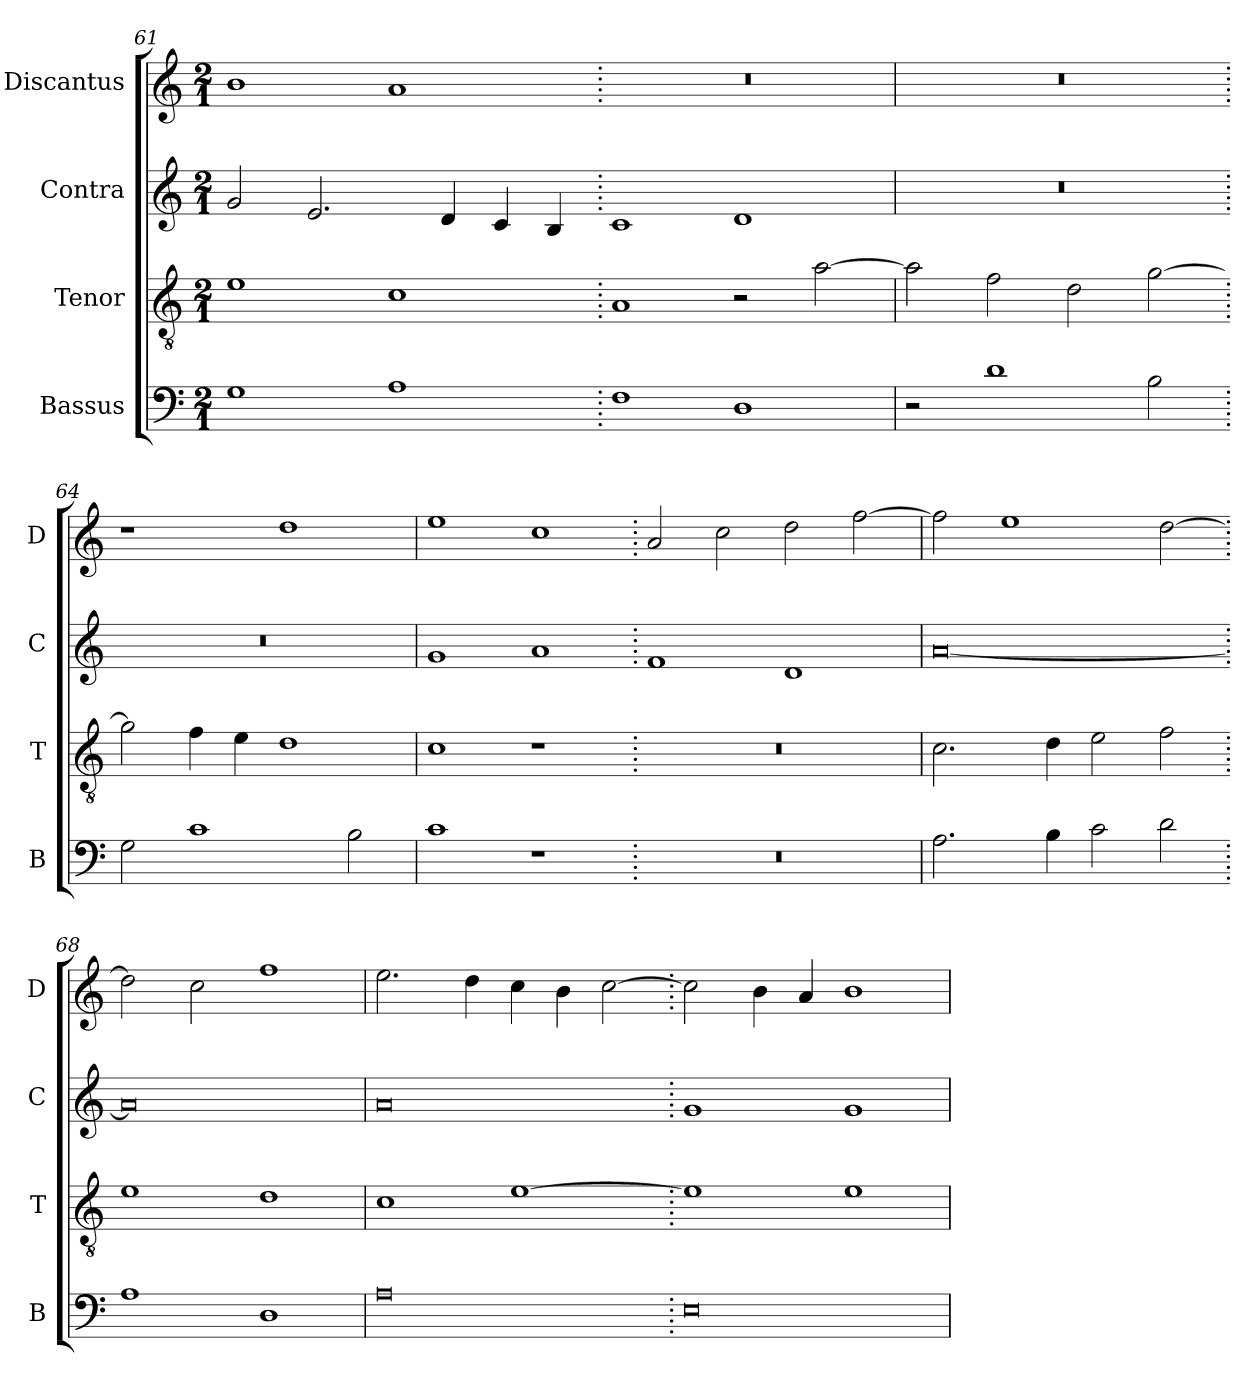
**kern	**kern	**kern	**kern
*part4	*part3	*part2	*part1
*staff4	*staff3	*staff2	*staff1
*I"Bassus	*I"Tenor	*I"Contra	*I"Discantus
*I'B	*I'T	*I'C	*I'D
*clefF4	*clefGv2	*clefG2	*clefG2
*k[]	*k[]	*k[]	*k[]
*M2/1	*M2/1	*M2/1	*M2/1
=61	=61	=61	=61
1G	1e	2g/	1b
.	.	2.e/	.
1A	1c	.	1a
.	.	4d/	.
.	.	4c/	.
.	.	4B/	.
=62.	=62.	=62.	=62.
1F	1A	1c	0r
1D	2r	1d	.
.	[2a\	.	.
=63	=63	=63	=63
2r	2a\]	0r	0r
1d	2f\	.	.
.	2d\	.	.
2B\	[2g\	.	.
=64.	=64.	=64.	=64.
2G\	2g\]	0r	1r
1c	4f\	.	.
.	4e\	.	.
.	1d	.	1dd
2B\	.	.	.
=65	=65	=65	=65
1c	1c	1g	1ee
1r	1r	1a	1cc
=66.	=66.	=66.	=66.
0r	0r	1f	2a/
.	.	.	2cc\
.	.	1d	2dd\
.	.	.	[2ff\
=67	=67	=67	=67
2.A\	2.c\	[0a	2ff\]
.	.	.	1ee
4B\	4d\	.	.
2c\	2e\	.	.
2d\	2f\	.	[2dd\
=68.	=68.	=68.	=68.
1A	1e	0a]	2dd\]
.	.	.	2cc\
1D	1d	.	1ff
=69	=69	=69	=69
0A	1c	0a	2.ee\
.	.	.	4dd\
.	[1e	.	4cc\
.	.	.	4b\
.	.	.	[2cc\
=70.	=70.	=70.	=70.
0E	1e]	1g	2cc\]
.	.	.	4b\
.	.	.	4a/
.	1e	1g	1b
=	=	=	=
*-	*-	*-	*-
